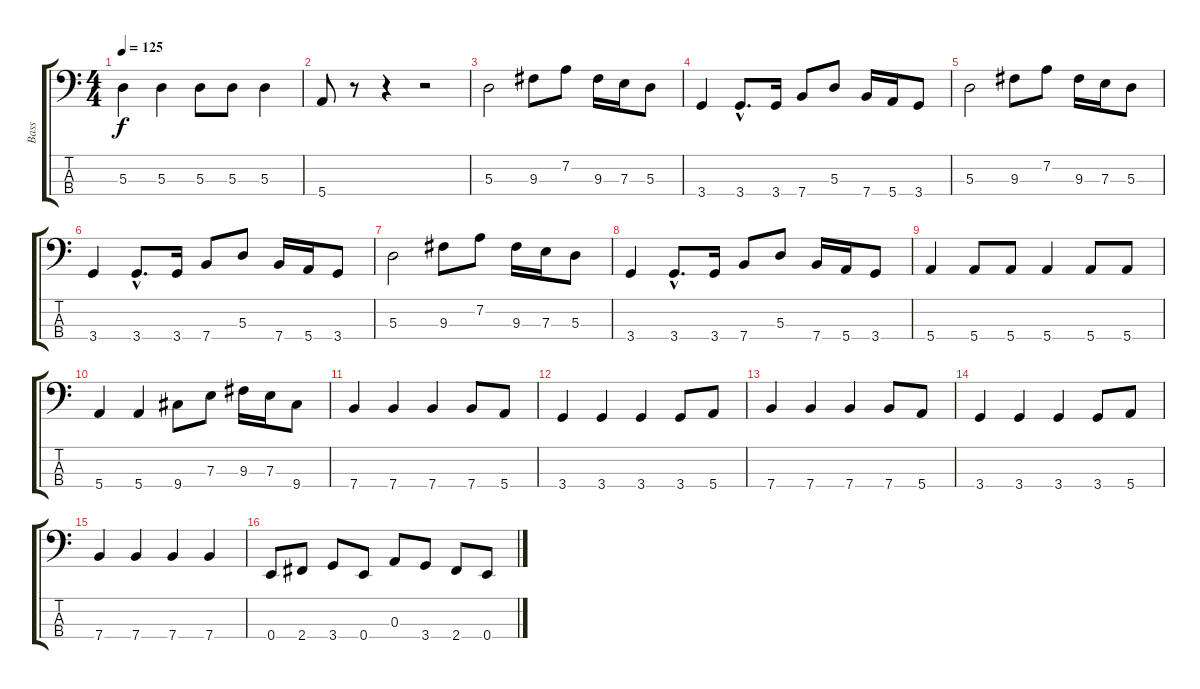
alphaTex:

\track ("Bass" "Bass") {instrument electricbassfinger}
\staff {score tabs}
\tuning (G2 D2 A1 E1) {hide}
\ts (4 4)
\tempo 125
\clef f4
\ks c
5.3.4{dy f} 5.3.4 5.3.8 5.3.8 5.3.4 |
5.4.8 r.8 r.4 r.2 |
5.3.2 9.3.8 7.2.8 9.3.16 7.3.16 5.3.8 |
3.4.4 3.4{hac}.8{d} 3.4.16 7.4.8 5.3.8 7.4.16 5.4.16 3.4.8 |
5.3.2 9.3.8 7.2.8 9.3.16 7.3.16 5.3.8 |
3.4.4 3.4{hac}.8{d} 3.4.16 7.4.8 5.3.8 7.4.16 5.4.16 3.4.8 |
5.3.2 9.3.8 7.2.8 9.3.16 7.3.16 5.3.8 |
3.4.4 3.4{hac}.8{d} 3.4.16 7.4.8 5.3.8 7.4.16 5.4.16 3.4.8 |
5.4.4 5.4.8 5.4.8 5.4.4 5.4.8 5.4.8 |
5.4.4 5.4.4 9.4.8 7.3.8 9.3.16 7.3.16 9.4.8 |
7.4.4 7.4.4 7.4.4 7.4.8 5.4.8 |
3.4.4 3.4.4 3.4.4 3.4.8 5.4.8 |
7.4.4 7.4.4 7.4.4 7.4.8 5.4.8 |
3.4.4 3.4.4 3.4.4 3.4.8 5.4.8 |
7.4.4 7.4.4 7.4.4 7.4.4 |
0.4.8 2.4.8 3.4.8 0.4.8 0.3.8 3.4.8 2.4.8 0.4.8
